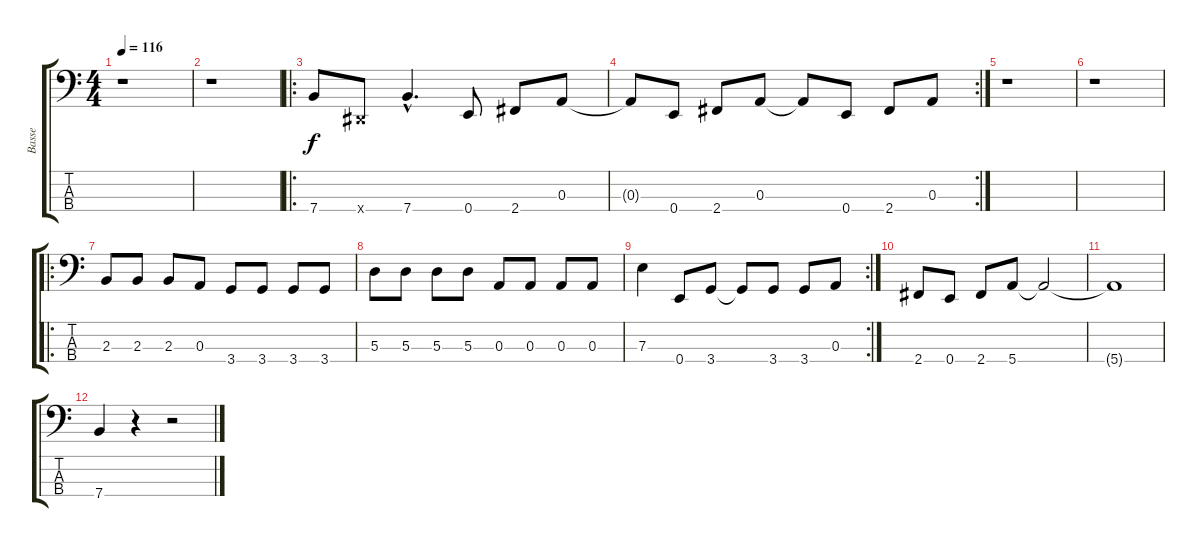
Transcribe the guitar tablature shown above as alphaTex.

\track ("Basse" "Basse") {instrument electricbassfinger}
\staff {score tabs}
\tuning (G2 D2 A1 E1) {hide}
\ts (4 4)
\tempo 116
\clef f4
\ks c
r.1{dy f} |
r.1 |
\ro
7.4.8 -1.4{x}.8 7.4{hac}.4{d} 0.4.8 2.4.8 0.3.8 |
\rc 2
0.3{t}.8 0.4.8 2.4.8 0.3.8 0.3{t}.8 0.4.8 2.4.8 0.3.8 |
r.1 |
r.1 |
\ro
2.3.8 2.3.8 2.3.8 0.3.8 3.4.8 3.4.8 3.4.8 3.4.8 |
5.3.8 5.3.8 5.3.8 5.3.8 0.3.8 0.3.8 0.3.8 0.3.8 |
\rc 2
7.3.4 0.4.8 3.4.8 3.4{t}.8 3.4.8 3.4.8 0.3.8 |
2.4.8 0.4.8 2.4.8 5.4.8 5.4{t}.2 |
5.4{t}.1 |
7.4.4 r.4 r.2
